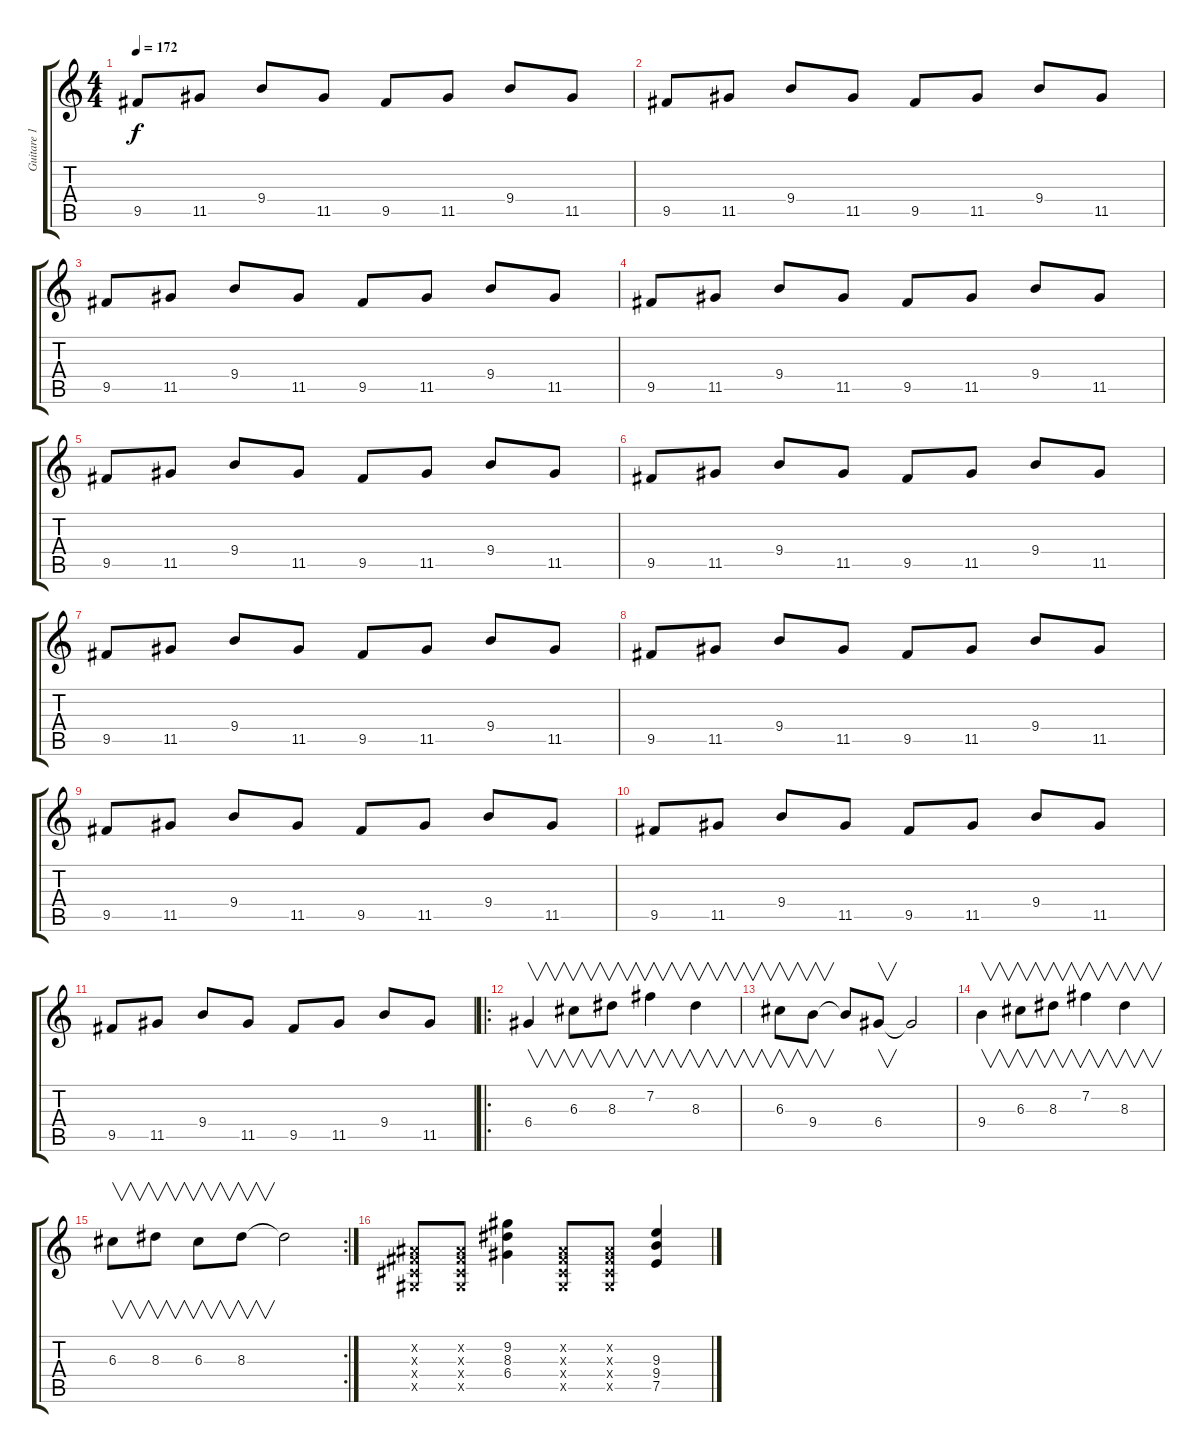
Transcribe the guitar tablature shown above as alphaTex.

\track ("Guitare 1" "Guitare 1") {instrument electricguitarjazz}
\staff {score tabs}
\tuning (E4 B3 G3 D3 A2 E2) {hide}
\ts (4 4)
\tempo 172
\clef g2
\ks c
9.5.8{dy f} 11.5.8 9.4.8 11.5.8 9.5.8 11.5.8 9.4.8 11.5.8 |
9.5.8 11.5.8 9.4.8 11.5.8 9.5.8 11.5.8 9.4.8 11.5.8 |
9.5.8 11.5.8 9.4.8 11.5.8 9.5.8 11.5.8 9.4.8 11.5.8 |
9.5.8 11.5.8 9.4.8 11.5.8 9.5.8 11.5.8 9.4.8 11.5.8 |
9.5.8 11.5.8 9.4.8 11.5.8 9.5.8 11.5.8 9.4.8 11.5.8 |
9.5.8 11.5.8 9.4.8 11.5.8 9.5.8 11.5.8 9.4.8 11.5.8 |
9.5.8 11.5.8 9.4.8 11.5.8 9.5.8 11.5.8 9.4.8 11.5.8 |
9.5.8 11.5.8 9.4.8 11.5.8 9.5.8 11.5.8 9.4.8 11.5.8 |
9.5.8 11.5.8 9.4.8 11.5.8 9.5.8 11.5.8 9.4.8 11.5.8 |
9.5.8 11.5.8 9.4.8 11.5.8 9.5.8 11.5.8 9.4.8 11.5.8 |
9.5.8 11.5.8 9.4.8 11.5.8 9.5.8 11.5.8 9.4.8 11.5.8 |
\ro
6.4.4{v instrument electricguitarclean} 6.3.8{v} 8.3.8{v} 7.2.4{v} 8.3.4{v} |
6.3.8{v} 9.4.8{v} 9.4{t}.8 6.4.8{v} 6.4{t}.2 |
9.4.4{v} 6.3.8{v} 8.3.8{v} 7.2.4{v} 8.3.4{v} |
\rc 2
6.3.8{v} 8.3.8{v} 6.3.8{v} 8.3.8{v} 8.3{t}.2 |
(-1.2{x} -1.3{x} -1.4{x} -1.5{x}).8 (-1.2{x} -1.3{x} -1.4{x} -1.5{x}).8 (9.2 8.3 6.4).4 (-1.2{x} -1.3{x} -1.4{x} -1.5{x}).8 (-1.2{x} -1.3{x} -1.4{x} -1.5{x}).8 (9.3 9.4 7.5).4
